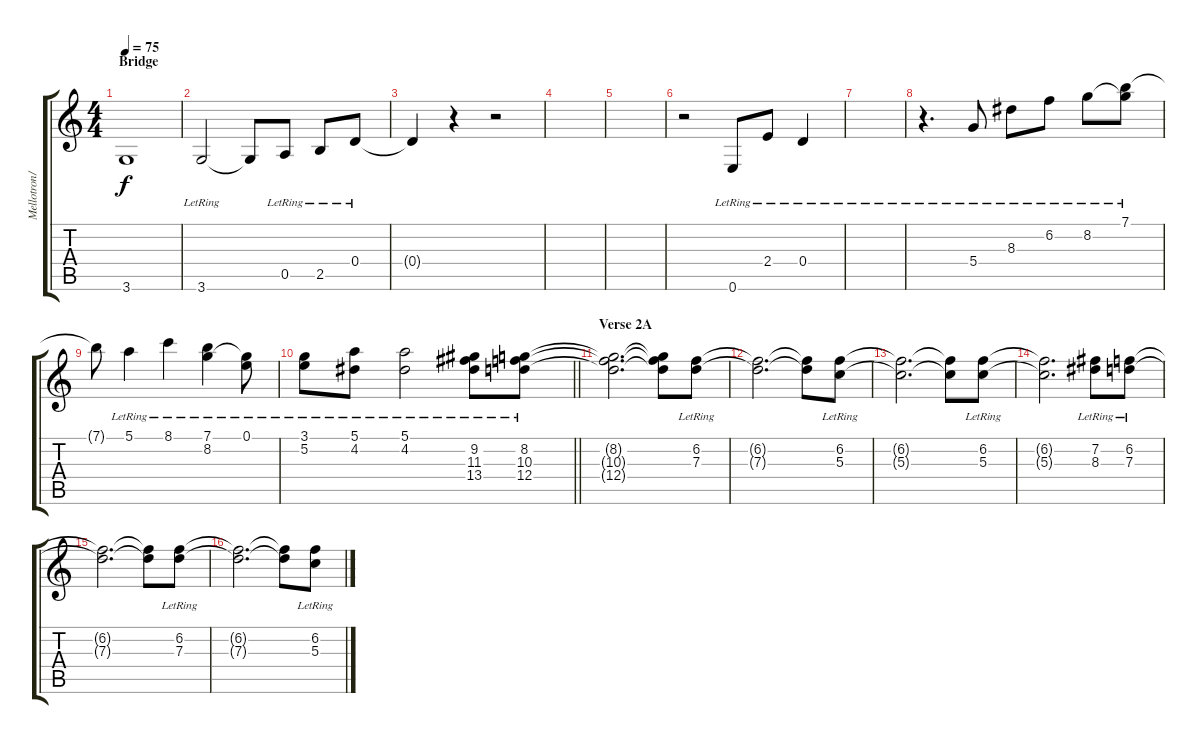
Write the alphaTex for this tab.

\track ("Mellotron/Strings 2" "Mellotron/") {instrument electricguitarjazz}
\staff {score tabs}
\tuning (E4 B3 G3 D3 A2 E2) {hide}
\ts (4 4)
\section ("" "Bridge")
\tempo 75
\clef g2
\ks c
3.6{t}.1{dy f} |
3.6{lr}.2 3.6{t}.8 0.5{lr}.8 2.5{lr}.8 0.4{lr}.8 |
0.4{t}.4 r.4 r.2 |
|
|
r.2 0.6{lr}.8 2.4{lr}.8 0.4{lr}.4 |
|
r.4{d} 5.4{lr}.8 8.3{lr}.8 6.2{lr}.8 8.2{lr}.8 (7.1{lr} 8.2{t}).8 |
7.1{t}.8 5.1{lr}.4 8.1{lr}.4 (7.1{lr} 8.2{lr}).4 (0.1{lr} 8.2{t}).8 |
\barLineRight lightlight
(3.1{lr} 5.2{lr}).8 (5.1{lr} 4.2{lr}).8 (5.1{lr} 4.2{lr}).2 (9.2{lr} 11.3{lr} 13.4{lr}).8 (8.2{lr} 10.3{lr} 12.4{lr}).8 |
\section ("" "Verse 2A")
(8.2{t} 10.3{t} 12.4{t}).2{d} (8.2{t} 10.3{t} 12.4{t}).8 (6.2{lr} 7.3{lr}).8 |
(6.2{t} 7.3{t}).2{d} (6.2{t} 7.3{t}).8 (6.2{lr} 5.3{lr}).8 |
(6.2{t} 5.3{t}).2{d} (6.2{t} 5.3{t}).8 (6.2{lr} 5.3{lr}).8 |
(6.2{t} 5.3{t}).2{d} (7.2{lr} 8.3{lr}).8 (6.2{lr} 7.3{lr}).8 |
(6.2{t} 7.3{t}).2{d} (6.2{t} 7.3{t}).8 (6.2{lr} 7.3{lr}).8 |
(6.2{t} 7.3{t}).2{d} (6.2{t} 7.3{t}).8 (6.2{lr} 5.3{lr}).8
